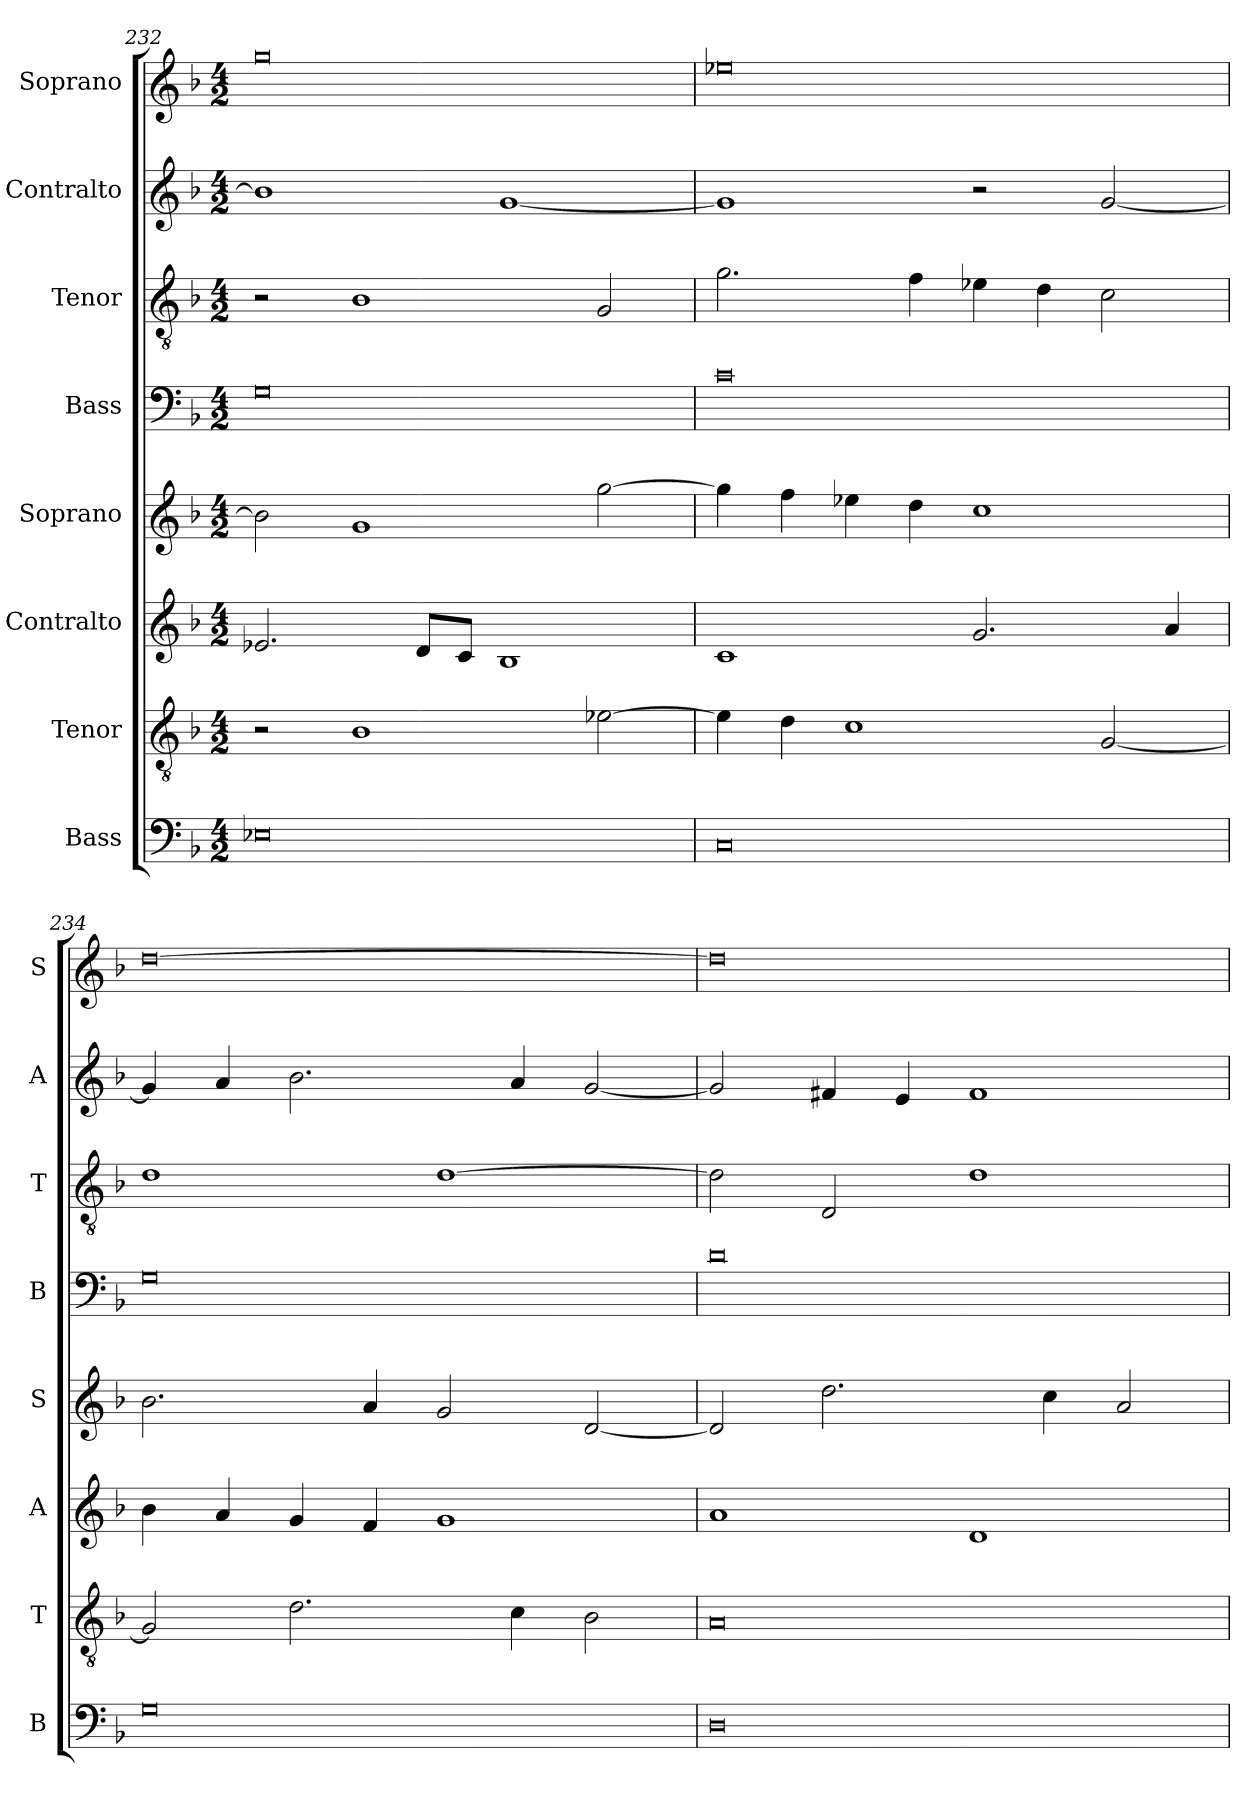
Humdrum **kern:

**kern	**kern	**kern	**kern	**kern	**kern	**kern	**kern
*part8	*part7	*part6	*part5	*part4	*part3	*part2	*part1
*staff8	*staff7	*staff6	*staff5	*staff4	*staff3	*staff2	*staff1
*I"Bass	*I"Tenor	*I"Contralto	*I"Soprano	*I"Bass	*I"Tenor	*I"Contralto	*I"Soprano
*I'B	*I'T	*I'A	*I'S	*I'B	*I'T	*I'A	*I'S
*clefF4	*clefGv2	*clefG2	*clefG2	*clefF4	*clefGv2	*clefG2	*clefG2
*k[b-]	*k[b-]	*k[b-]	*k[b-]	*k[b-]	*k[b-]	*k[b-]	*k[b-]
*G:dor	*G:dor	*G:dor	*G:dor	*G:dor	*G:dor	*G:dor	*G:dor
*M4/2	*M4/2	*M4/2	*M4/2	*M4/2	*M4/2	*M4/2	*M4/2
=232	=232	=232	=232	=232	=232	=232	=232
0E-X	2r	2.e-X	2b-]	0G	2r	1b-]	0gg
.	1B-	.	1g	.	1B-	.	.
.	.	8d/L	.	.	.	.	.
.	.	8c/J	.	.	.	.	.
.	.	1B-	.	.	.	[1g	.
.	[2e-X	.	[2gg	.	2G	.	.
=233	=233	=233	=233	=233	=233	=233	=233
0C	4e-]	1c	4gg]	0c	2.g	1g]	0ee-X
.	4d	.	4ff	.	.	.	.
.	1c	.	4ee-X	.	.	.	.
.	.	.	4dd	.	4f	.	.
.	.	2.g	1cc	.	4e-X	2r	.
.	.	.	.	.	4d	.	.
.	[2G	.	.	.	2c	[2g	.
.	.	4a	.	.	.	.	.
=234	=234	=234	=234	=234	=234	=234	=234
0G	2G]	4b-	2.b-	0G	1d	4g]	[0dd
.	.	4a	.	.	.	4a	.
.	2.d	4g	.	.	.	2.b-	.
.	.	4f	4a	.	.	.	.
.	.	1g	2g	.	[1d	.	.
.	4c	.	.	.	.	4a	.
.	2B-	.	[2d	.	.	[2g	.
=235	=235	=235	=235	=235	=235	=235	=235
0D	0A	1a	2d]	0d	2d]	2g]	0dd]
.	.	.	2.dd	.	2D	4f#X	.
.	.	.	.	.	.	4e	.
.	.	1d	.	.	1d	1f#	.
.	.	.	4cc	.	.	.	.
.	.	.	2a	.	.	.	.
=	=	=	=	=	=	=	=
*-	*-	*-	*-	*-	*-	*-	*-
